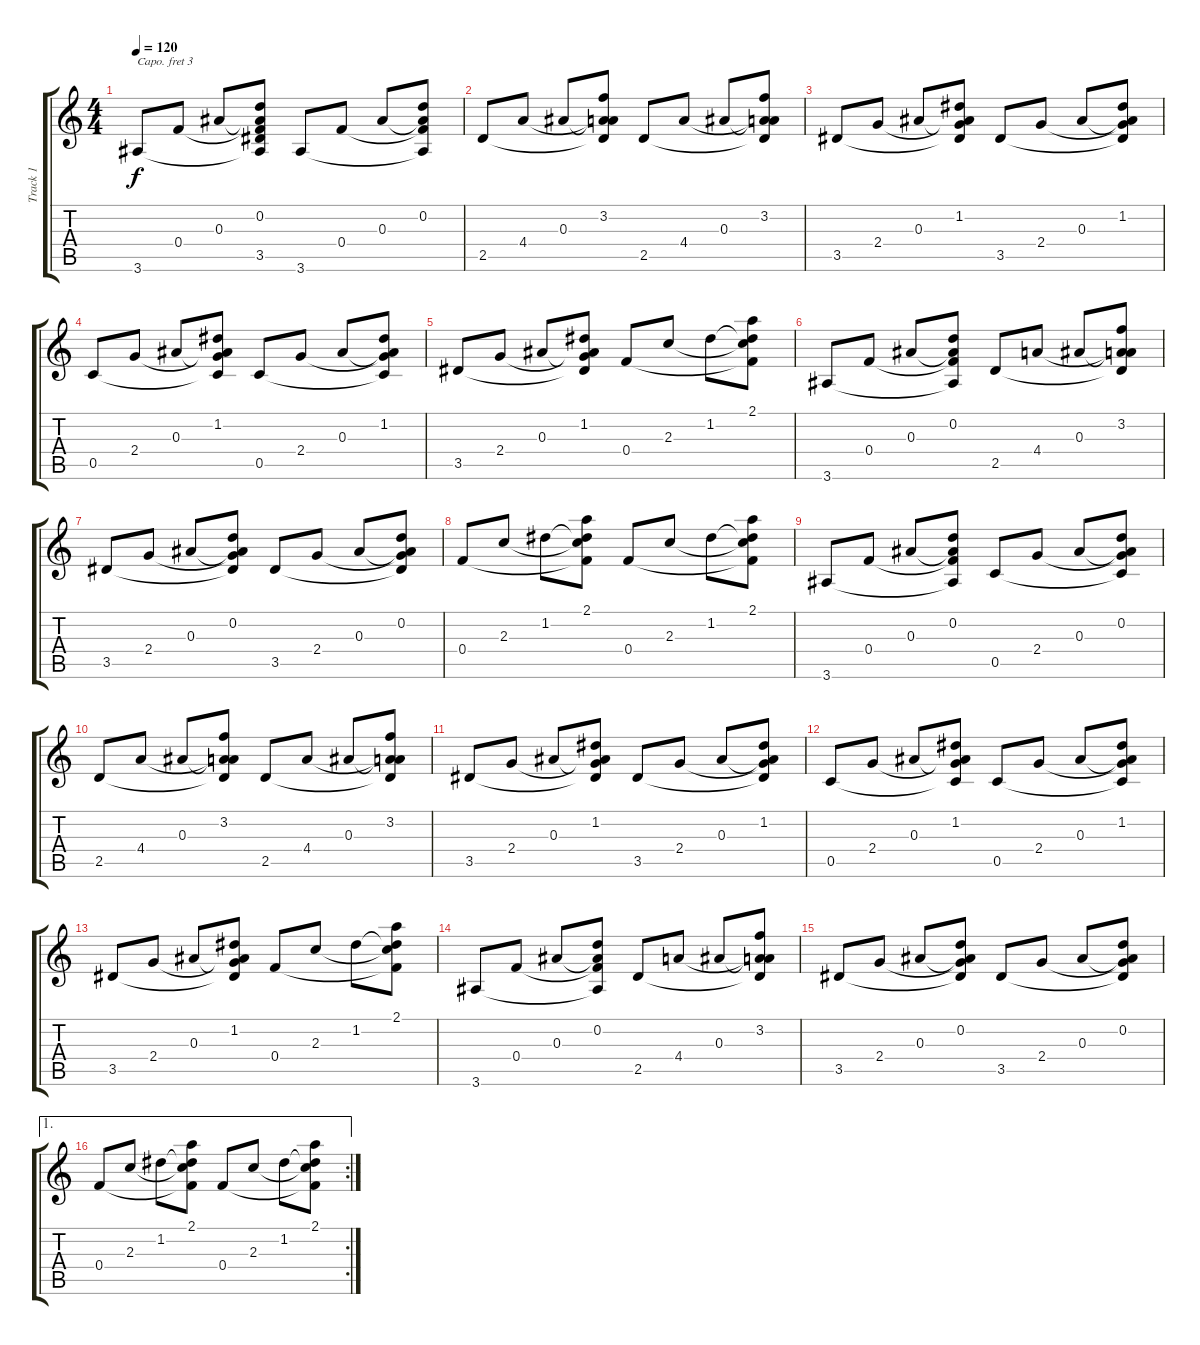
\track ("Track 1" "Track 1") {instrument acousticguitarnylon}
\staff {score tabs}
\capo 3
\tuning (E4 B3 G3 D3 A2 E2) {hide}
\ts (4 4)
\tempo 120
\clef g2
\ks c
3.6.8{dy f} 0.4.8 0.3.8 (0.2 0.3{t} 0.4{t} 3.5{t} 3.6{t}).8 3.6.8 0.4.8 0.3.8 (0.2 0.3{t} 0.4{t} 3.6{t}).8 |
2.5.8 4.4.8 0.3.8 (3.2 0.3{t} 4.4{t} 2.5{t}).8 2.5.8 4.4.8 0.3.8 (3.2 0.3{t} 4.4{t} 2.5{t}).8 |
3.5.8 2.4.8 0.3.8 (1.2 0.3{t} 2.4{t} 3.5{t}).8 3.5.8 2.4.8 0.3.8 (1.2 0.3{t} 2.4{t} 3.5{t}).8 |
0.5.8 2.4.8 0.3.8 (1.2 0.3{t} 2.4{t} 0.5{t}).8 0.5.8 2.4.8 0.3.8 (1.2 0.3{t} 2.4{t} 0.5{t}).8 |
3.5.8 2.4.8 0.3.8 (1.2 0.3{t} 2.4{t} 3.5{t}).8 0.4.8 2.3.8 1.2.8 (2.1 1.2{t} 2.3{t} 0.4{t}).8 |
3.6.8 0.4.8 0.3.8 (0.2 0.3{t} 0.4{t} 3.6{t}).8 2.5.8 4.4.8 0.3.8 (3.2 0.3{t} 4.4{t} 2.5{t}).8 |
3.5.8 2.4.8 0.3.8 (0.2 0.3{t} 2.4{t} 3.5{t}).8 3.5.8 2.4.8 0.3.8 (0.2 0.3{t} 2.4{t} 3.5{t}).8 |
0.4.8 2.3.8 1.2.8 (2.1 1.2{t} 2.3{t} 0.4{t}).8 0.4.8 2.3.8 1.2.8 (2.1 1.2{t} 2.3{t} 0.4{t}).8 |
3.6.8 0.4.8 0.3.8 (0.2 0.3{t} 0.4{t} 3.6{t}).8 0.5.8 2.4.8 0.3.8 (0.2 0.3{t} 2.4{t} 0.5{t}).8 |
2.5.8 4.4.8 0.3.8 (3.2 0.3{t} 4.4{t} 2.5{t}).8 2.5.8 4.4.8 0.3.8 (3.2 0.3{t} 4.4{t} 2.5{t}).8 |
3.5.8 2.4.8 0.3.8 (1.2 0.3{t} 2.4{t} 3.5{t}).8 3.5.8 2.4.8 0.3.8 (1.2 0.3{t} 2.4{t} 3.5{t}).8 |
0.5.8 2.4.8 0.3.8 (1.2 0.3{t} 2.4{t} 0.5{t}).8 0.5.8 2.4.8 0.3.8 (1.2 0.3{t} 2.4{t} 0.5{t}).8 |
3.5.8 2.4.8 0.3.8 (1.2 0.3{t} 2.4{t} 3.5{t}).8 0.4.8 2.3.8 1.2.8 (2.1 1.2{t} 2.3{t} 0.4{t}).8 |
3.6.8 0.4.8 0.3.8 (0.2 0.3{t} 0.4{t} 3.6{t}).8 2.5.8 4.4.8 0.3.8 (3.2 0.3{t} 4.4{t} 2.5{t}).8 |
3.5.8 2.4.8 0.3.8 (0.2 0.3{t} 2.4{t} 3.5{t}).8 3.5.8 2.4.8 0.3.8 (0.2 0.3{t} 2.4{t} 3.5{t}).8 |
\ae 1
\rc 2
0.4.8 2.3.8 1.2.8 (2.1 1.2{t} 2.3{t} 0.4{t}).8 0.4.8 2.3.8 1.2.8 (2.1 1.2{t} 2.3{t} 0.4{t}).8
